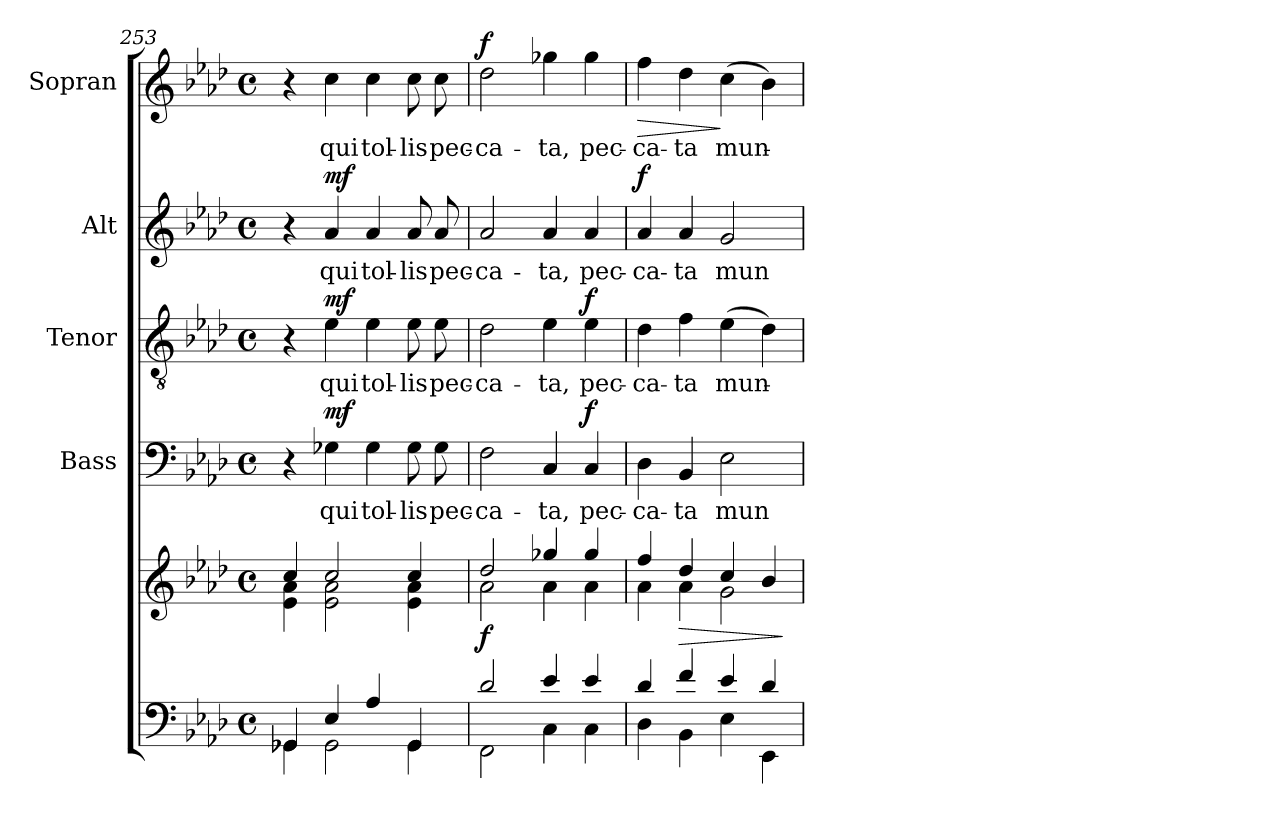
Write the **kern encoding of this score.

**kern	**kern	**dynam	**kern	**text	**dynam	**kern	**text	**dynam	**kern	**text	**dynam	**kern	**text	**dynam
*part5	*part5	*part5	*part4	*part4	*part4	*part3	*part3	*part3	*part2	*part2	*part2	*part1	*part1	*part1
*staff6	*staff5	*staff5/6	*staff4	*staff4	*staff4	*staff3	*staff3	*staff3	*staff2	*staff2	*staff2	*staff1	*staff1	*staff1
*	*	*	*I"Bass	*	*	*I"Tenor	*	*	*I"Alt	*	*	*I"Sopran	*	*
*	*	*	*I'B.	*	*	*I'T.	*	*	*I'A.	*	*	*I'S.	*	*
!!LO:LB:g=z
*clefF4	*clefG2	*	*clefF4	*	*	*clefGv2	*	*	*clefG2	*	*	*clefG2	*	*
*k[b-e-a-d-]	*k[b-e-a-d-]	*	*k[b-e-a-d-]	*	*	*k[b-e-a-d-]	*	*	*k[b-e-a-d-]	*	*	*k[b-e-a-d-]	*	*
*A-:	*A-:	*	*A-:	*	*	*A-:	*	*	*A-:	*	*	*A-:	*	*
*M4/4	*M4/4	*	*M4/4	*	*	*M4/4	*	*	*M4/4	*	*	*M4/4	*	*
*met(c)	*met(c)	*	*met(c)	*	*	*met(c)	*	*	*met(c)	*	*	*met(c)	*	*
=253	=253	=253	=253	=253	=253	=253	=253	=253	=253	=253	=253	=253	=253	=253
*^	*^	*	*	*	*	*	*	*	*	*	*	*	*	*
4GG-/	4GG-X\	4cc/	4e-\ 4a-\	.	4r	.	.	4r	.	.	4r	.	.	4r	.	.
!	!	!	!	!	!	!LO:LY:b	!LO:DY:a	!	!LO:LY:b	!LO:DY:a	!	!LO:LY:b	!LO:DY:a	!	!LO:LY:b	!
4E-/	2GG-\	2cc/	2e-\ 2a-\	.	4G-X\	qui	mf	4e-\	qui	mf	4a-/	qui	mf	4cc\	qui	.
!	!	!	!	!	!	!LO:LY:b	!	!	!LO:LY:b	!	!	!LO:LY:b	!	!	!LO:LY:b	!
4A-/	.	.	.	.	4G-\	tol-	.	4e-\	tol-	.	4a-/	tol-	.	4cc\	tol-	.
!	!	!	!	!	!	!LO:LY:b	!	!	!LO:LY:b	!	!	!LO:LY:b	!	!	!LO:LY:b	!
4GG-/	4GG-\	4cc/	4e-\ 4a-\	.	8G-\	-lis	.	8e-\	-lis	.	8a-/	-lis	.	8cc\	-lis	.
!	!	!	!	!	!	!LO:LY:b	!	!	!LO:LY:b	!	!	!LO:LY:b	!	!	!LO:LY:b	!
.	.	.	.	.	8G-\	pec-	.	8e-\	pec-	.	8a-/	pec-	.	8cc\	pec-	.
=254	=254	=254	=254	=254	=254	=254	=254	=254	=254	=254	=254	=254	=254	=254	=254	=254
!	!	!	!	!LO:DY:b	!	!LO:LY:b	!	!	!LO:LY:b	!	!	!LO:LY:b	!	!	!LO:LY:b	!LO:DY:a
2d-/	2FF\	2dd-/	2a-\	f	2F\	-ca-	.	2d-\	-ca-	.	2a-/	-ca-	.	2dd-\	-ca-	f
!	!	!	!	!	!	!LO:LY:b	!	!	!LO:LY:b	!	!	!LO:LY:b	!	!	!LO:LY:b	!
4e-/	4C\	4gg-X/	4a-\	.	4C/	-ta,	.	4e-\	-ta,	.	4a-/	-ta,	.	4gg-X\	-ta,	.
!	!	!	!	!	!	!LO:LY:b	!LO:DY:a	!	!LO:LY:b	!LO:DY:a	!	!LO:LY:b	!	!	!LO:LY:b	!
4e-/	4C\	4gg-/	4a-\	.	4C/	pec-	f	4e-\	pec-	f	4a-/	pec-	.	4gg-\	pec-	.
=255	=255	=255	=255	=255	=255	=255	=255	=255	=255	=255	=255	=255	=255	=255	=255	=255
!	!	!	!	!	!	!LO:LY:b	!	!	!LO:LY:b	!	!	!LO:LY:b	!LO:DY:a	!	!LO:LY:b	!LO:HP:b
4d-/	4D-\	4ff/	4a-\	.	4D-\	-ca-	.	4d-\	-ca-	.	4a-/	-ca-	f	4ff\	-ca-	>
!	!	!	!	!LO:HP:b	!	!LO:LY:b	!	!	!LO:LY:b	!	!	!LO:LY:b	!	!	!LO:LY:b	!
4f/	4BB-\	4dd-/	4a-\	>	4BB-/	-ta	.	4f\	-ta	.	4a-/	-ta	.	4dd-\	-ta	.
!	!	!	!	!	!	!LO:LY:b	!	!	!LO:LY:b	!	!	!LO:LY:b	!	!	!LO:LY:b	!
4e-/	4E-\	4cc/	2g\	.	2E-\	mun-	.	(>4e-\	mun-	.	2g/	mun-	.	(>4cc\	mun-	]
4d-/	4EE-\	4b-/	.	.	.	.	.	4d-\)	.	.	.	.	.	4b-\)	.	.
*v	*v	*	*	*	*	*	*	*	*	*	*	*	*	*	*	*
*	*v	*v	*	*	*	*	*	*	*	*	*	*	*	*	*
.	.	]	.	.	.	.	.	.	.	.	.	.	.	.
=	=	=	=	=	=	=	=	=	=	=	=	=	=	=
*-	*-	*-	*-	*-	*-	*-	*-	*-	*-	*-	*-	*-	*-	*-
